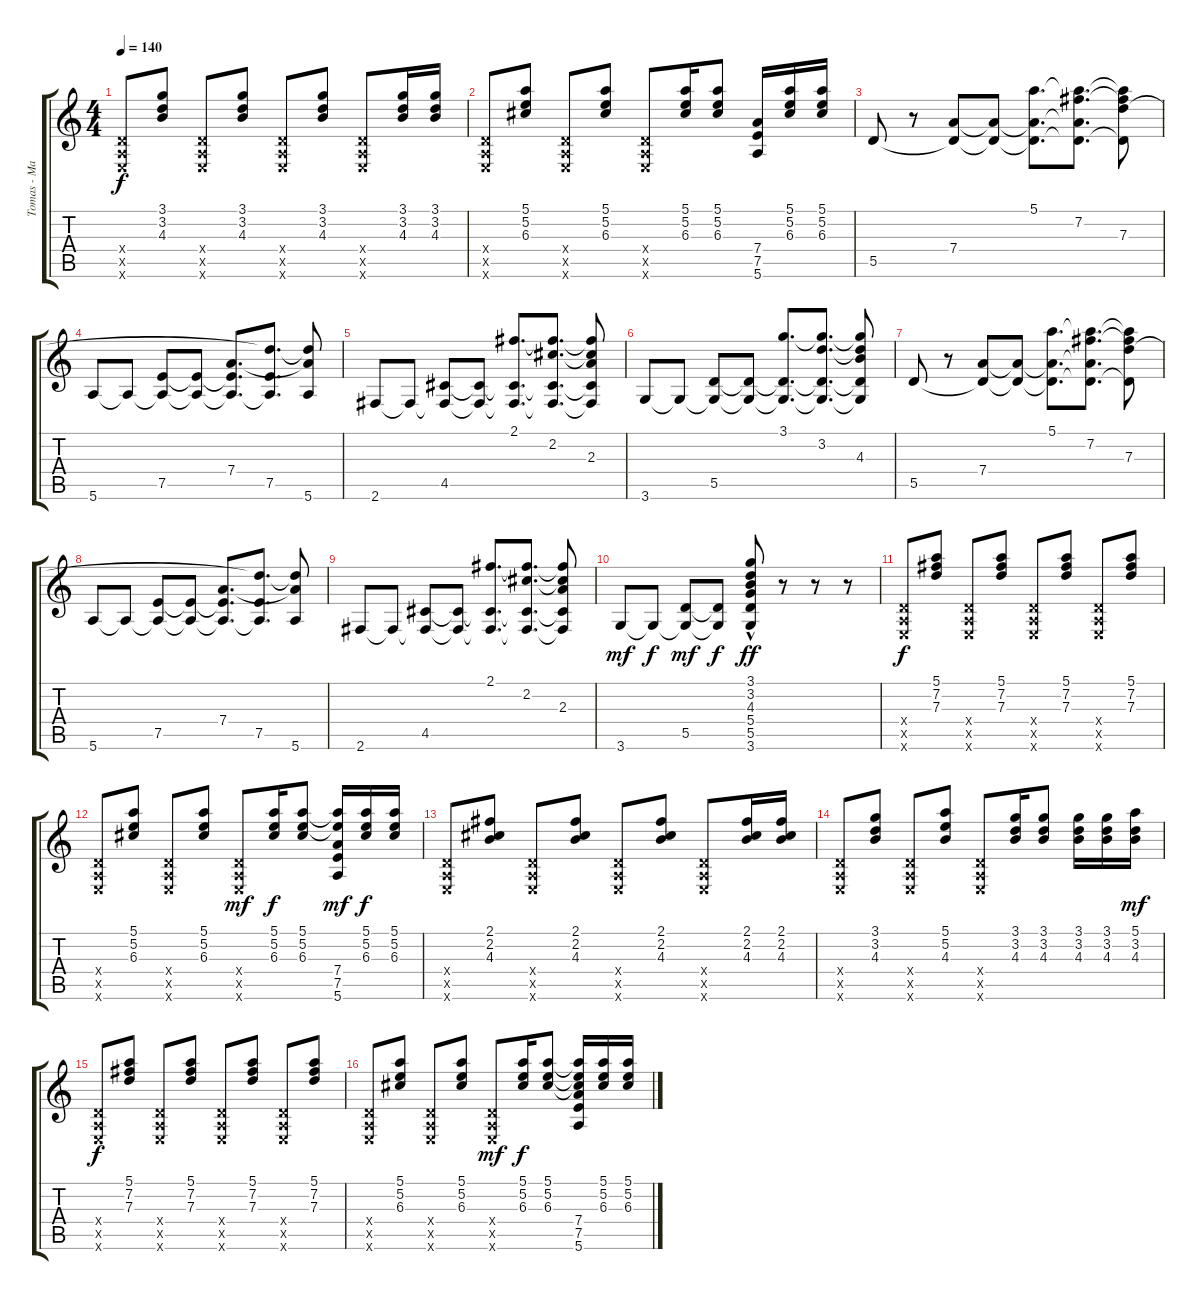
\track ("Tomas - Main Guitar" "Tomas - Ma") {instrument electricguitarclean}
\staff {score tabs}
\tuning (E4 B3 G3 D3 A2 E2) {hide}
\ts (4 4)
\tempo 140
\clef g2
\ks c
(0.4{x} 0.5{x} 0.6{x}).8{dy f} (3.1 3.2 4.3).8 (0.4{x} 0.5{x} 0.6{x}).8 (3.1 3.2 4.3).8 (0.4{x} 0.5{x} 0.6{x}).8 (3.1 3.2 4.3).8 (0.4{x} 0.5{x} 0.6{x}).8 (3.1 3.2 4.3).16 (3.1 3.2 4.3).16 |
(0.4{x} 0.5{x} 0.6{x}).8 (5.1 5.2 6.3).8 (0.4{x} 0.5{x} 0.6{x}).8 (5.1 5.2 6.3).8 (0.4{x} 0.5{x} 0.6{x}).8 (5.1 5.2 6.3).16 (5.1 5.2 6.3).8 (7.4 7.5 5.6).16 (5.1 5.2 6.3).16 (5.1 5.2 6.3).16 |
5.5.8 r.8 (7.4 5.5{t}).8 (7.4{t} 5.5{t}).8 (5.1 7.4{t} 5.5{t}).8{d} (5.1{t} 7.2 7.4{t} 5.5{t}).8{d} (5.1{t} 7.2{t} 7.3 5.5{t}).8 |
5.6.8 5.6{t}.8 (7.5 5.6{t}).8 (7.5{t} 5.6{t}).8 (7.4 7.5{t} 5.6{t}).8{d} (7.3{t} 7.5 5.6{t}).8{d} (7.3{t} 7.4{t} 5.6).8 |
2.6.8 2.6{t}.8 (4.5 2.6{t}).8 (4.5{t} 2.6{t}).8 (2.1 4.5{t} 2.6{t}).8{d} (2.1{t} 2.2 4.5{t} 2.6{t}).8{d} (2.1{t} 2.2{t} 2.3 4.5{t} 2.6{t}).8 |
3.6.8 3.6{t}.8 (5.5 3.6{t}).8 (5.5{t} 3.6{t}).8 (3.1 5.5{t} 3.6{t}).8{d} (3.1{t} 3.2 5.5{t} 3.6{t}).8{d} (3.1{t} 3.2{t} 4.3 5.5{t} 3.6{t}).8 |
5.5.8 r.8 (7.4 5.5{t}).8 (7.4{t} 5.5{t}).8 (5.1 7.4{t} 5.5{t}).8{d} (5.1{t} 7.2 7.4{t} 5.5{t}).8{d} (5.1{t} 7.2{t} 7.3 5.5{t}).8 |
5.6.8 5.6{t}.8 (7.5 5.6{t}).8 (7.5{t} 5.6{t}).8 (7.4 7.5{t} 5.6{t}).8{d} (7.3{t} 7.5 5.6{t}).8{d} (7.3{t} 7.4{t} 5.6).8 |
2.6.8 2.6{t}.8 (4.5 2.6{t}).8 (4.5{t} 2.6{t}).8 (2.1 4.5{t} 2.6{t}).8{d} (2.1{t} 2.2 4.5{t} 2.6{t}).8{d} (2.1{t} 2.2{t} 2.3 4.5{t} 2.6{t}).8 |
3.6.8{dy mf} 3.6{t}.8{dy f} (5.5 3.6{t}).8{dy mf} (5.5{t} 3.6{t}).8{dy f} (3.1{hac} 3.2{hac} 4.3{hac} 5.4{hac} 5.5{hac} 3.6{hac}).8{dy ff} r.8 r.8 r.8 |
(0.4{x} 0.5{x} 0.6{x}).8{dy f} (5.1 7.2 7.3).8 (0.4{x} 0.5{x} 0.6{x}).8 (5.1 7.2 7.3).8 (0.4{x} 0.5{x} 0.6{x}).8 (5.1 7.2 7.3).8 (0.4{x} 0.5{x} 0.6{x}).8 (5.1 7.2 7.3).8 |
(0.4{x} 0.5{x} 0.6{x}).8 (5.1 5.2 6.3).8 (0.4{x} 0.5{x} 0.6{x}).8 (5.1 5.2 6.3).8 (0.4{x} 0.5{x} 0.6{x}).8{dy mf} (5.1 5.2 6.3).16{dy f} (5.1 5.2 6.3).8 (5.1{t} 5.2{t} 7.4 7.5 5.6).16{dy mf} (5.1 5.2 6.3).16{dy f} (5.1 5.2 6.3).16 |
(0.4{x} 0.5{x} 0.6{x}).8 (2.1 2.2 4.3).8 (0.4{x} 0.5{x} 0.6{x}).8 (2.1 2.2 4.3).8 (0.4{x} 0.5{x} 0.6{x}).8 (2.1 2.2 4.3).8 (0.4{x} 0.5{x} 0.6{x}).8 (2.1 2.2 4.3).16 (2.1 2.2 4.3).16 |
(0.4{x} 0.5{x} 0.6{x}).8 (3.1 3.2 4.3).8 (0.4{x} 0.5{x} 0.6{x}).8 (5.1 5.2 4.3).8 (0.4{x} 0.5{x} 0.6{x}).8 (3.1 3.2 4.3).16 (3.1 3.2 4.3).8 (3.1 3.2 4.3).16 (3.1 3.2 4.3).16 (5.1 3.2 4.3).16{dy mf} |
(0.4{x} 0.5{x} 0.6{x}).8{dy f} (5.1 7.2 7.3).8 (0.4{x} 0.5{x} 0.6{x}).8 (5.1 7.2 7.3).8 (0.4{x} 0.5{x} 0.6{x}).8 (5.1 7.2 7.3).8 (0.4{x} 0.5{x} 0.6{x}).8 (5.1 7.2 7.3).8 |
(0.4{x} 0.5{x} 0.6{x}).8 (5.1 5.2 6.3).8 (0.4{x} 0.5{x} 0.6{x}).8 (5.1 5.2 6.3).8 (0.4{x} 0.5{x} 0.6{x}).8{dy mf} (5.1 5.2 6.3).16{dy f} (5.1 5.2 6.3).8 (5.1{t} 5.2{t} 6.3{t} 7.4 7.5 5.6).16 (5.1 5.2 6.3).16 (5.1 5.2 6.3).16
